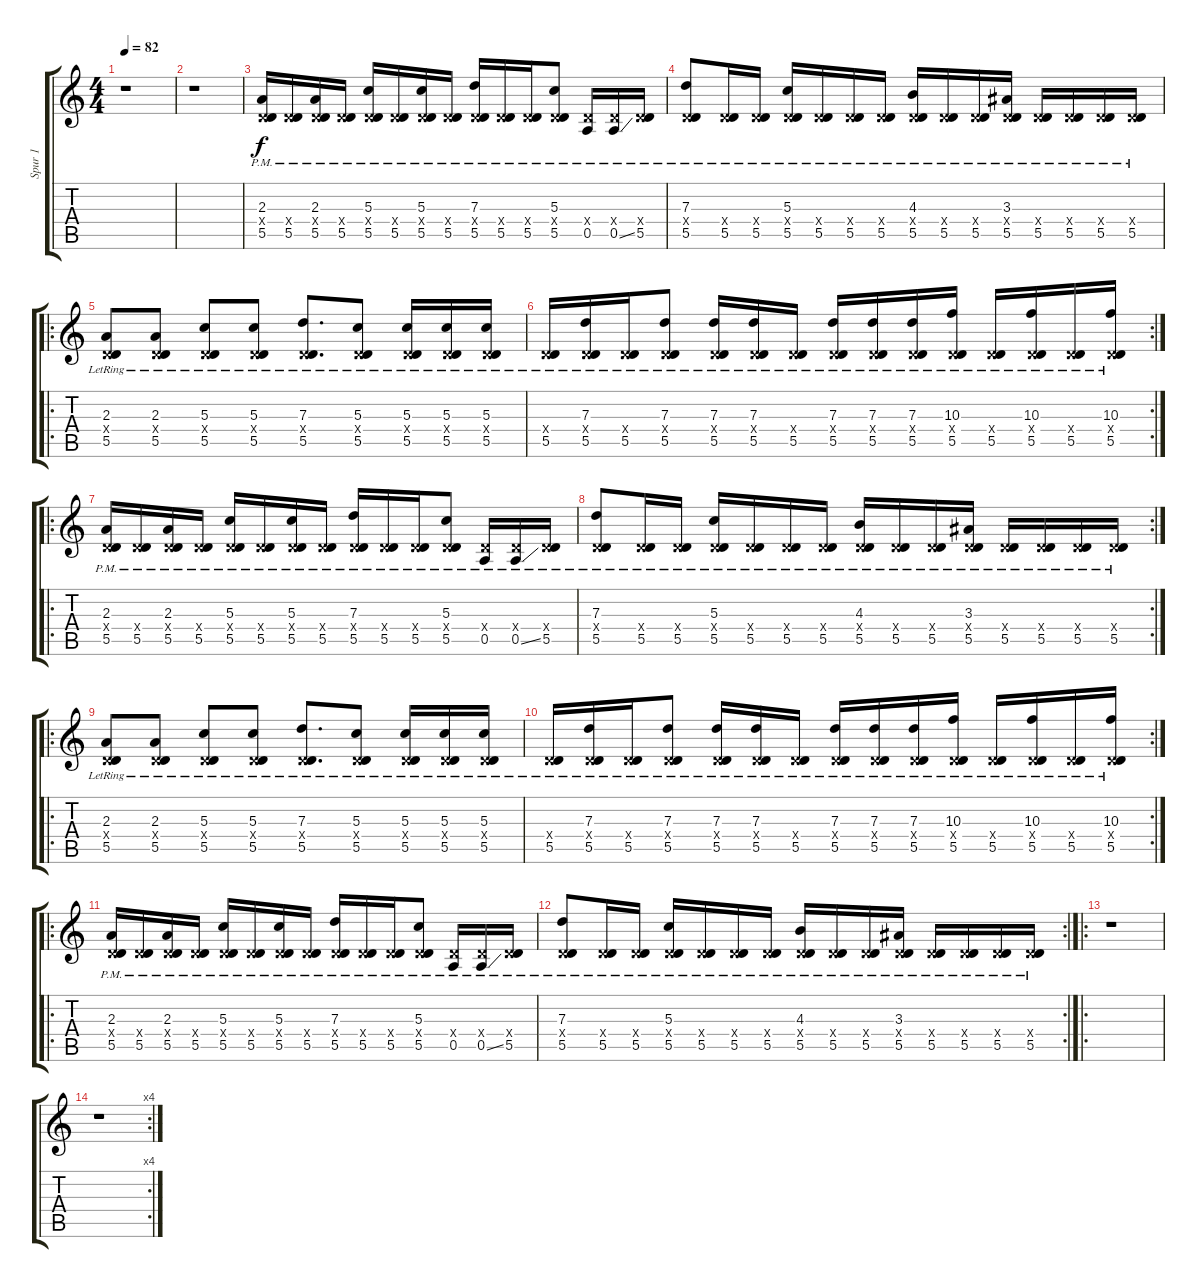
\track ("Spur 1" "Spur 1") {instrument electricguitarclean}
\staff {score tabs}
\tuning (E4 B3 G3 D3 A2 E2) {hide}
\ts (4 4)
\tempo 82
\clef g2
\ks c
r.1{dy f} |
r.1 |
(2.3{pm} 0.4{x} 5.5{pm}).16 (0.4{x} 5.5{pm}).16 (2.3{pm} 0.4{x} 5.5{pm}).16 (0.4{x} 5.5{pm}).16 (5.3{pm} 0.4{x} 5.5{pm}).16 (0.4{x} 5.5{pm}).16 (5.3{pm} 0.4{x} 5.5{pm}).16 (0.4{x} 5.5{pm}).16 (7.3{pm} 0.4{x} 5.5{pm}).16 (0.4{x} 5.5{pm}).16 (0.4{x} 5.5{pm}).16 (5.3{pm} 0.4{x} 5.5{pm}).8 (0.4{x} 0.5{pm}).16 (0.4{x} 0.5{ss pm}).16 (0.4{x} 5.5{pm}).16 |
(7.3{pm} 0.4{x} 5.5{pm}).8 (0.4{x} 5.5{pm}).16 (0.4{x} 5.5{pm}).16 (5.3{pm} 0.4{x} 5.5{pm}).16 (0.4{x} 5.5{pm}).16 (0.4{x} 5.5{pm}).16 (0.4{x} 5.5{pm}).16 (4.3{pm} 0.4{x} 5.5{pm}).16 (0.4{x} 5.5{pm}).16 (0.4{x} 5.5{pm}).16 (3.3{pm} 0.4{x} 5.5{pm}).16 (0.4{x} 5.5{pm}).16 (0.4{x} 5.5{pm}).16 (0.4{x} 5.5{pm}).16 (0.4{x} 5.5{pm}).16 |
\ro
(2.3{lr} 0.4{x} 5.5{lr}).8 (2.3{lr} 0.4{x} 5.5{lr}).8 (5.3{lr} 0.4{x} 5.5{lr}).8 (5.3{lr} 0.4{x} 5.5{lr}).8 (7.3{lr} 0.4{x} 5.5{lr}).8{d} (5.3{lr} 0.4{x} 5.5{lr}).8 (5.3{lr} 0.4{x} 5.5{lr}).16 (5.3{lr} 0.4{x} 5.5{lr}).16 (5.3{lr} 0.4{x} 5.5{lr}).16 |
\rc 2
(0.4{x} 5.5{lr}).16 (7.3{lr} 0.4{x} 5.5{lr}).16 (0.4{x} 5.5{lr}).16 (7.3{lr} 0.4{x} 5.5{lr}).8 (7.3{lr} 0.4{x} 5.5{lr}).16 (7.3{lr} 0.4{x} 5.5{lr}).16 (0.4{x} 5.5{lr}).16 (7.3{lr} 0.4{x} 5.5{lr}).16 (7.3{lr} 0.4{x} 5.5{lr}).16 (7.3{lr} 0.4{x} 5.5{lr}).16 (10.3{lr} 0.4{x} 5.5{lr}).16 (0.4{x} 5.5{lr}).16 (10.3{lr} 0.4{x} 5.5{lr}).16 (0.4{x} 5.5{lr}).16 (10.3{lr} 0.4{x} 5.5{lr}).16 |
\ro
(2.3{pm} 0.4{x} 5.5{pm}).16 (0.4{x} 5.5{pm}).16 (2.3{pm} 0.4{x} 5.5{pm}).16 (0.4{x} 5.5{pm}).16 (5.3{pm} 0.4{x} 5.5{pm}).16 (0.4{x} 5.5{pm}).16 (5.3{pm} 0.4{x} 5.5{pm}).16 (0.4{x} 5.5{pm}).16 (7.3{pm} 0.4{x} 5.5{pm}).16 (0.4{x} 5.5{pm}).16 (0.4{x} 5.5{pm}).16 (5.3{pm} 0.4{x} 5.5{pm}).8 (0.4{x} 0.5{pm}).16 (0.4{x} 0.5{ss pm}).16 (0.4{x} 5.5{pm}).16 |
\rc 2
(7.3{pm} 0.4{x} 5.5{pm}).8 (0.4{x} 5.5{pm}).16 (0.4{x} 5.5{pm}).16 (5.3{pm} 0.4{x} 5.5{pm}).16 (0.4{x} 5.5{pm}).16 (0.4{x} 5.5{pm}).16 (0.4{x} 5.5{pm}).16 (4.3{pm} 0.4{x} 5.5{pm}).16 (0.4{x} 5.5{pm}).16 (0.4{x} 5.5{pm}).16 (3.3{pm} 0.4{x} 5.5{pm}).16 (0.4{x} 5.5{pm}).16 (0.4{x} 5.5{pm}).16 (0.4{x} 5.5{pm}).16 (0.4{x} 5.5{pm}).16 |
\ro
(2.3{lr} 0.4{x} 5.5{lr}).8 (2.3{lr} 0.4{x} 5.5{lr}).8 (5.3{lr} 0.4{x} 5.5{lr}).8 (5.3{lr} 0.4{x} 5.5{lr}).8 (7.3{lr} 0.4{x} 5.5{lr}).8{d} (5.3{lr} 0.4{x} 5.5{lr}).8 (5.3{lr} 0.4{x} 5.5{lr}).16 (5.3{lr} 0.4{x} 5.5{lr}).16 (5.3{lr} 0.4{x} 5.5{lr}).16 |
\rc 2
(0.4{x} 5.5{lr}).16 (7.3{lr} 0.4{x} 5.5{lr}).16 (0.4{x} 5.5{lr}).16 (7.3{lr} 0.4{x} 5.5{lr}).8 (7.3{lr} 0.4{x} 5.5{lr}).16 (7.3{lr} 0.4{x} 5.5{lr}).16 (0.4{x} 5.5{lr}).16 (7.3{lr} 0.4{x} 5.5{lr}).16 (7.3{lr} 0.4{x} 5.5{lr}).16 (7.3{lr} 0.4{x} 5.5{lr}).16 (10.3{lr} 0.4{x} 5.5{lr}).16 (0.4{x} 5.5{lr}).16 (10.3{lr} 0.4{x} 5.5{lr}).16 (0.4{x} 5.5{lr}).16 (10.3{lr} 0.4{x} 5.5{lr}).16 |
\ro
(2.3{pm} 0.4{x} 5.5{pm}).16 (0.4{x} 5.5{pm}).16 (2.3{pm} 0.4{x} 5.5{pm}).16 (0.4{x} 5.5{pm}).16 (5.3{pm} 0.4{x} 5.5{pm}).16 (0.4{x} 5.5{pm}).16 (5.3{pm} 0.4{x} 5.5{pm}).16 (0.4{x} 5.5{pm}).16 (7.3{pm} 0.4{x} 5.5{pm}).16 (0.4{x} 5.5{pm}).16 (0.4{x} 5.5{pm}).16 (5.3{pm} 0.4{x} 5.5{pm}).8 (0.4{x} 0.5{pm}).16 (0.4{x} 0.5{ss pm}).16 (0.4{x} 5.5{pm}).16 |
\rc 2
(7.3{pm} 0.4{x} 5.5{pm}).8 (0.4{x} 5.5{pm}).16 (0.4{x} 5.5{pm}).16 (5.3{pm} 0.4{x} 5.5{pm}).16 (0.4{x} 5.5{pm}).16 (0.4{x} 5.5{pm}).16 (0.4{x} 5.5{pm}).16 (4.3{pm} 0.4{x} 5.5{pm}).16 (0.4{x} 5.5{pm}).16 (0.4{x} 5.5{pm}).16 (3.3{pm} 0.4{x} 5.5{pm}).16 (0.4{x} 5.5{pm}).16 (0.4{x} 5.5{pm}).16 (0.4{x} 5.5{pm}).16 (0.4{x} 5.5{pm}).16 |
\ro
r.1 |
\rc 4
r.1
